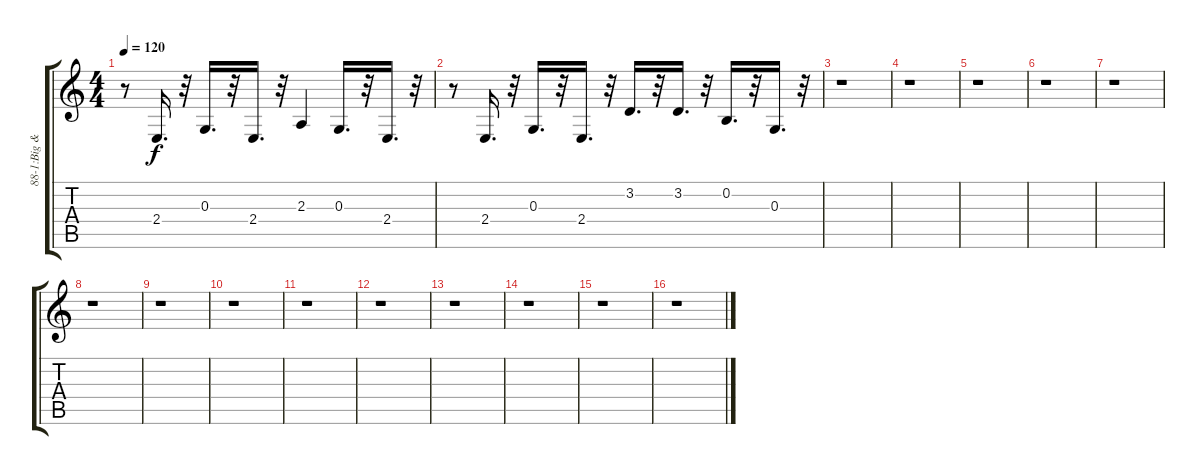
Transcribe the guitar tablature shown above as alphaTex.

\track ("88-1:Big & Raw" "88-1:Big &") {instrument lead8bassandlead}
\staff {score tabs}
\tuning (E4 B3 G3 D3 A2 E2) {hide}
\ts (4 4)
\tempo 120
\clef g2
\ks c
r.8{dy f} 2.4.16{d} r.32 0.3.16{d} r.32 2.4.16{d} r.32 2.3.4 0.3.16{d} r.32 2.4.16{d} r.32 |
r.8 2.4.16{d} r.32 0.3.16{d} r.32 2.4.16{d} r.32 3.2.16{d} r.32 3.2.16{d} r.32 0.2.16{d} r.32 0.3.16{d} r.32 |
r.1 |
r.1 |
r.1 |
r.1 |
r.1 |
r.1 |
r.1 |
r.1 |
r.1 |
r.1 |
r.1 |
r.1 |
r.1 |
r.1
